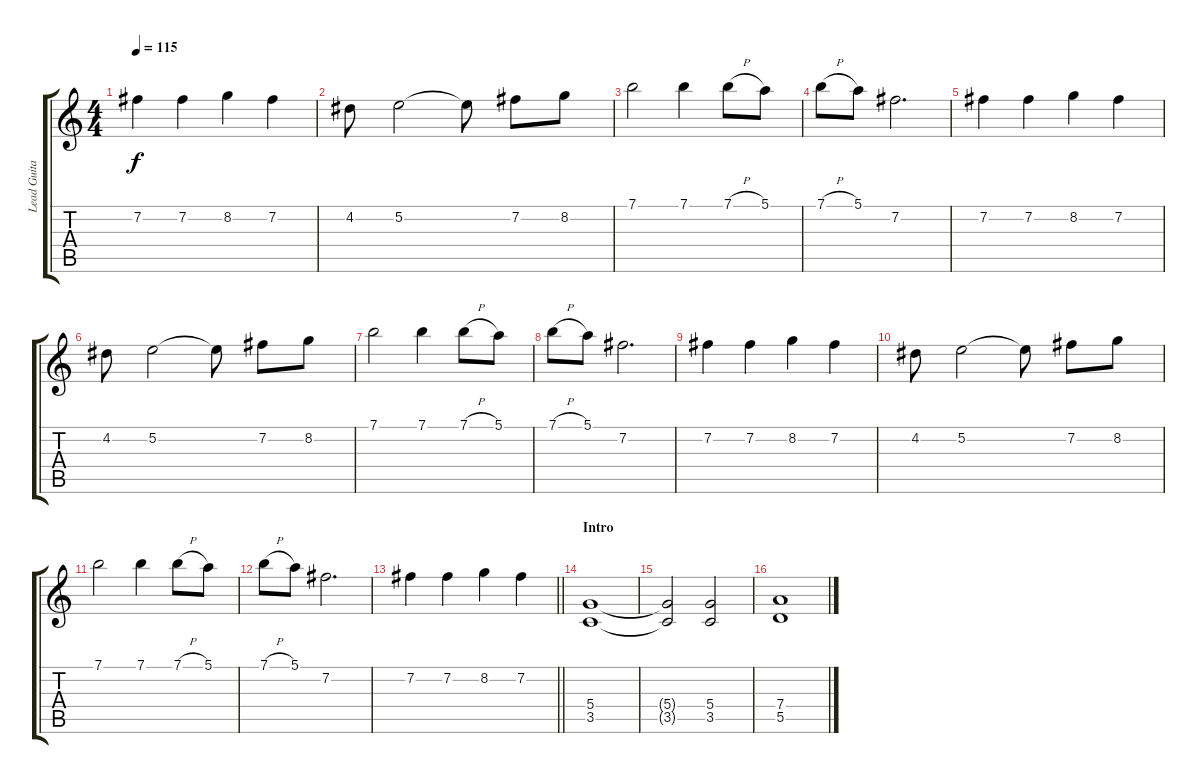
\track ("Lead Guitar" "Lead Guita") {instrument distortionguitar}
\staff {score tabs}
\tuning (E4 B3 G3 D3 A2 E2) {hide}
\ts (4 4)
\tempo 115
\clef g2
\ks c
7.2.4{dy f} 7.2.4 8.2.4 7.2.4 |
4.2.8 5.2.2 5.2{t}.8 7.2.8 8.2.8 |
7.1.2 7.1.4 7.1{h}.8 5.1.8 |
7.1{h}.8 5.1.8 7.2.2{d} |
7.2.4 7.2.4 8.2.4 7.2.4 |
4.2.8 5.2.2 5.2{t}.8 7.2.8 8.2.8 |
7.1.2 7.1.4 7.1{h}.8 5.1.8 |
7.1{h}.8 5.1.8 7.2.2{d} |
7.2.4 7.2.4 8.2.4 7.2.4 |
4.2.8 5.2.2 5.2{t}.8 7.2.8 8.2.8 |
7.1.2 7.1.4 7.1{h}.8 5.1.8 |
7.1{h}.8 5.1.8 7.2.2{d} |
\barLineRight lightlight
7.2.4 7.2.4 8.2.4 7.2.4 |
\section ("" "Intro")
(5.4 3.5).1 |
(5.4{t} 3.5{t}).2 (5.4 3.5).2 |
(7.4 5.5).1
